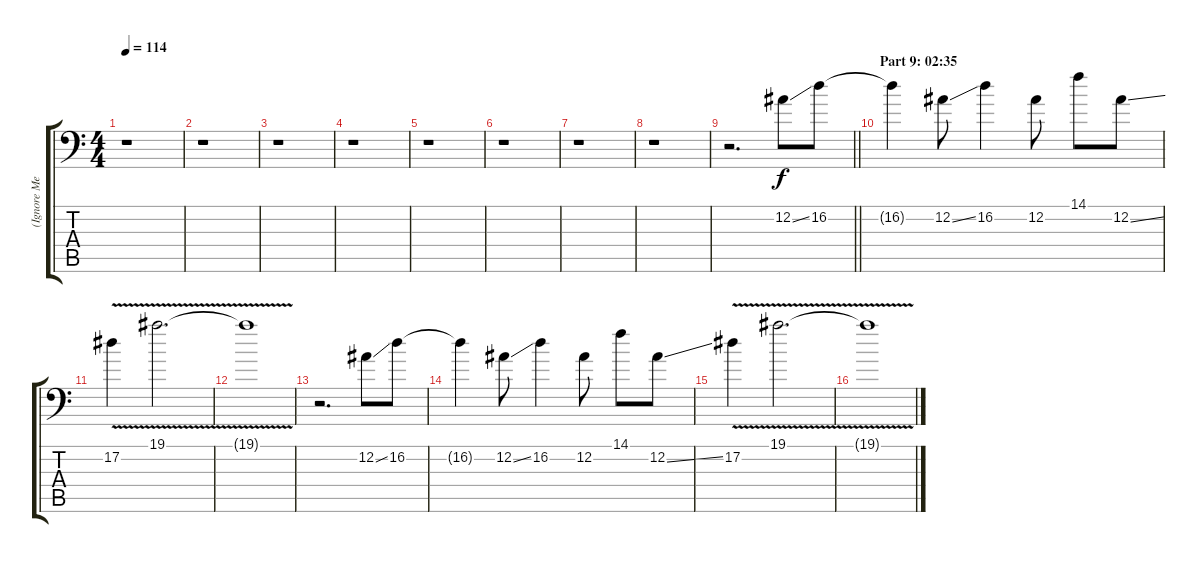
\track ("(Ignore Me)" "(Ignore Me") {instrument distortionguitar}
\staff {score tabs}
\tuning (Eb3 Bb2 G2 Db2 Ab1 Eb1) {hide}
\ts (4 4)
\tempo 114
\clef f4
\ks c
r.1{dy f} |
r.1 |
r.1 |
r.1 |
r.1 |
r.1 |
r.1 |
r.1 |
\barLineRight lightlight
r.2{d} 12.2{ss}.8 16.2.8 |
\section ("" "Part 9: 02:35")
16.2{t}.4 12.2{ss}.8 16.2.4 12.2.8 14.1.8 12.2{ss}.8 |
17.2{v}.4 19.1{v}.2{d volume 0} |
19.1{t}.1 |
r.2{d volume 9} 12.2{ss}.8 16.2.8 |
16.2{t}.4 12.2{ss}.8 16.2.4 12.2.8 14.1.8 12.2{ss}.8 |
17.2{v}.4 19.1{v}.2{d volume 0} |
19.1{t}.1
